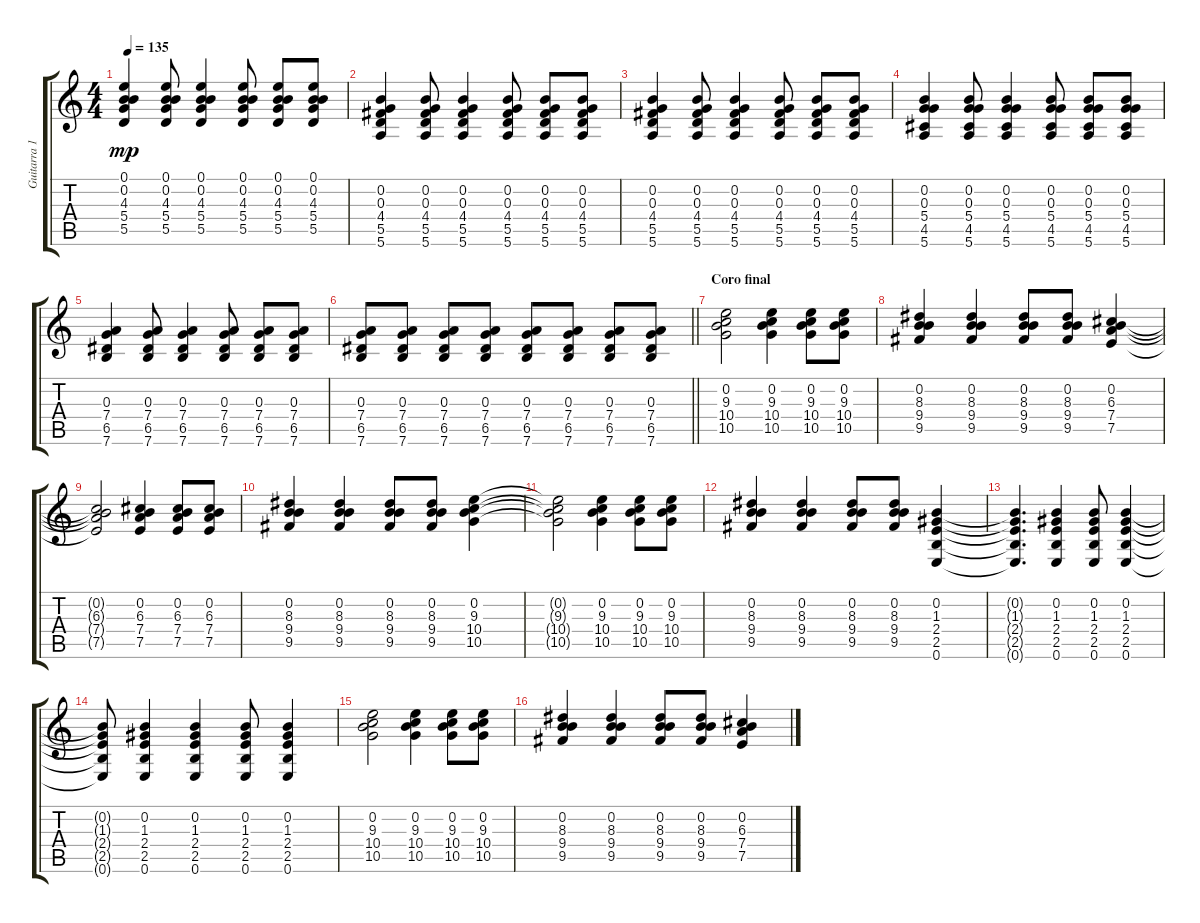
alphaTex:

\track ("Guitarra 1" "Guitarra 1") {instrument acousticguitarsteel}
\staff {score tabs}
\tuning (E4 B3 G3 D3 A2 E2) {hide}
\ts (4 4)
\tempo 135
\clef g2
\ks c
(0.1 0.2 4.3 5.4 5.5).4{dy mp} (0.1 0.2 4.3 5.4 5.5).8 (0.1 0.2 4.3 5.4 5.5).4 (0.1 0.2 4.3 5.4 5.5).8 (0.1 0.2 4.3 5.4 5.5).8 (0.1 0.2 4.3 5.4 5.5).8 |
(0.2 0.3 4.4 5.5 5.6).4 (0.2 0.3 4.4 5.5 5.6).8 (0.2 0.3 4.4 5.5 5.6).4 (0.2 0.3 4.4 5.5 5.6).8 (0.2 0.3 4.4 5.5 5.6).8 (0.2 0.3 4.4 5.5 5.6).8 |
(0.2 0.3 4.4 5.5 5.6).4 (0.2 0.3 4.4 5.5 5.6).8 (0.2 0.3 4.4 5.5 5.6).4 (0.2 0.3 4.4 5.5 5.6).8 (0.2 0.3 4.4 5.5 5.6).8 (0.2 0.3 4.4 5.5 5.6).8 |
(0.2 0.3 5.4 4.5 5.6).4 (0.2 0.3 5.4 4.5 5.6).8 (0.2 0.3 5.4 4.5 5.6).4 (0.2 0.3 5.4 4.5 5.6).8 (0.2 0.3 5.4 4.5 5.6).8 (0.2 0.3 5.4 4.5 5.6).8 |
(0.3 7.4 6.5 7.6).4 (0.3 7.4 6.5 7.6).8 (0.3 7.4 6.5 7.6).4 (0.3 7.4 6.5 7.6).8 (0.3 7.4 6.5 7.6).8 (0.3 7.4 6.5 7.6).8 |
\barLineRight lightlight
(0.3 7.4 6.5 7.6).8 (0.3 7.4 6.5 7.6).8 (0.3 7.4 6.5 7.6).8 (0.3 7.4 6.5 7.6).8 (0.3 7.4 6.5 7.6).8 (0.3 7.4 6.5 7.6).8 (0.3 7.4 6.5 7.6).8 (0.3 7.4 6.5 7.6).8 |
\section ("" "Coro final")
(0.2 9.3 10.4 10.5).2 (0.2 9.3 10.4 10.5).4 (0.2 9.3 10.4 10.5).8 (0.2 9.3 10.4 10.5).8 |
(0.2 8.3 9.4 9.5).4 (0.2 8.3 9.4 9.5).4 (0.2 8.3 9.4 9.5).8 (0.2 8.3 9.4 9.5).8 (0.2 6.3 7.4 7.5).4 |
(0.2{t} 6.3{t} 7.4{t} 7.5{t}).2 (0.2 6.3 7.4 7.5).4 (0.2 6.3 7.4 7.5).8 (0.2 6.3 7.4 7.5).8 |
(0.2 8.3 9.4 9.5).4 (0.2 8.3 9.4 9.5).4 (0.2 8.3 9.4 9.5).8 (0.2 8.3 9.4 9.5).8 (0.2 9.3 10.4 10.5).4 |
(0.2{t} 9.3{t} 10.4{t} 10.5{t}).2 (0.2 9.3 10.4 10.5).4 (0.2 9.3 10.4 10.5).8 (0.2 9.3 10.4 10.5).8 |
(0.2 8.3 9.4 9.5).4 (0.2 8.3 9.4 9.5).4 (0.2 8.3 9.4 9.5).8 (0.2 8.3 9.4 9.5).8 (0.2 1.3 2.4 2.5 0.6).4 |
(0.2{t} 1.3{t} 2.4{t} 2.5{t} 0.6{t}).4{d} (0.2 1.3 2.4 2.5 0.6).4 (0.2 1.3 2.4 2.5 0.6).8 (0.2 1.3 2.4 2.5 0.6).4 |
(0.2{t} 1.3{t} 2.4{t} 2.5{t} 0.6{t}).8 (0.2 1.3 2.4 2.5 0.6).4 (0.2 1.3 2.4 2.5 0.6).4 (0.2 1.3 2.4 2.5 0.6).8 (0.2 1.3 2.4 2.5 0.6).4 |
(0.2 9.3 10.4 10.5).2 (0.2 9.3 10.4 10.5).4 (0.2 9.3 10.4 10.5).8 (0.2 9.3 10.4 10.5).8 |
(0.2 8.3 9.4 9.5).4 (0.2 8.3 9.4 9.5).4 (0.2 8.3 9.4 9.5).8 (0.2 8.3 9.4 9.5).8 (0.2 6.3 7.4 7.5).4
